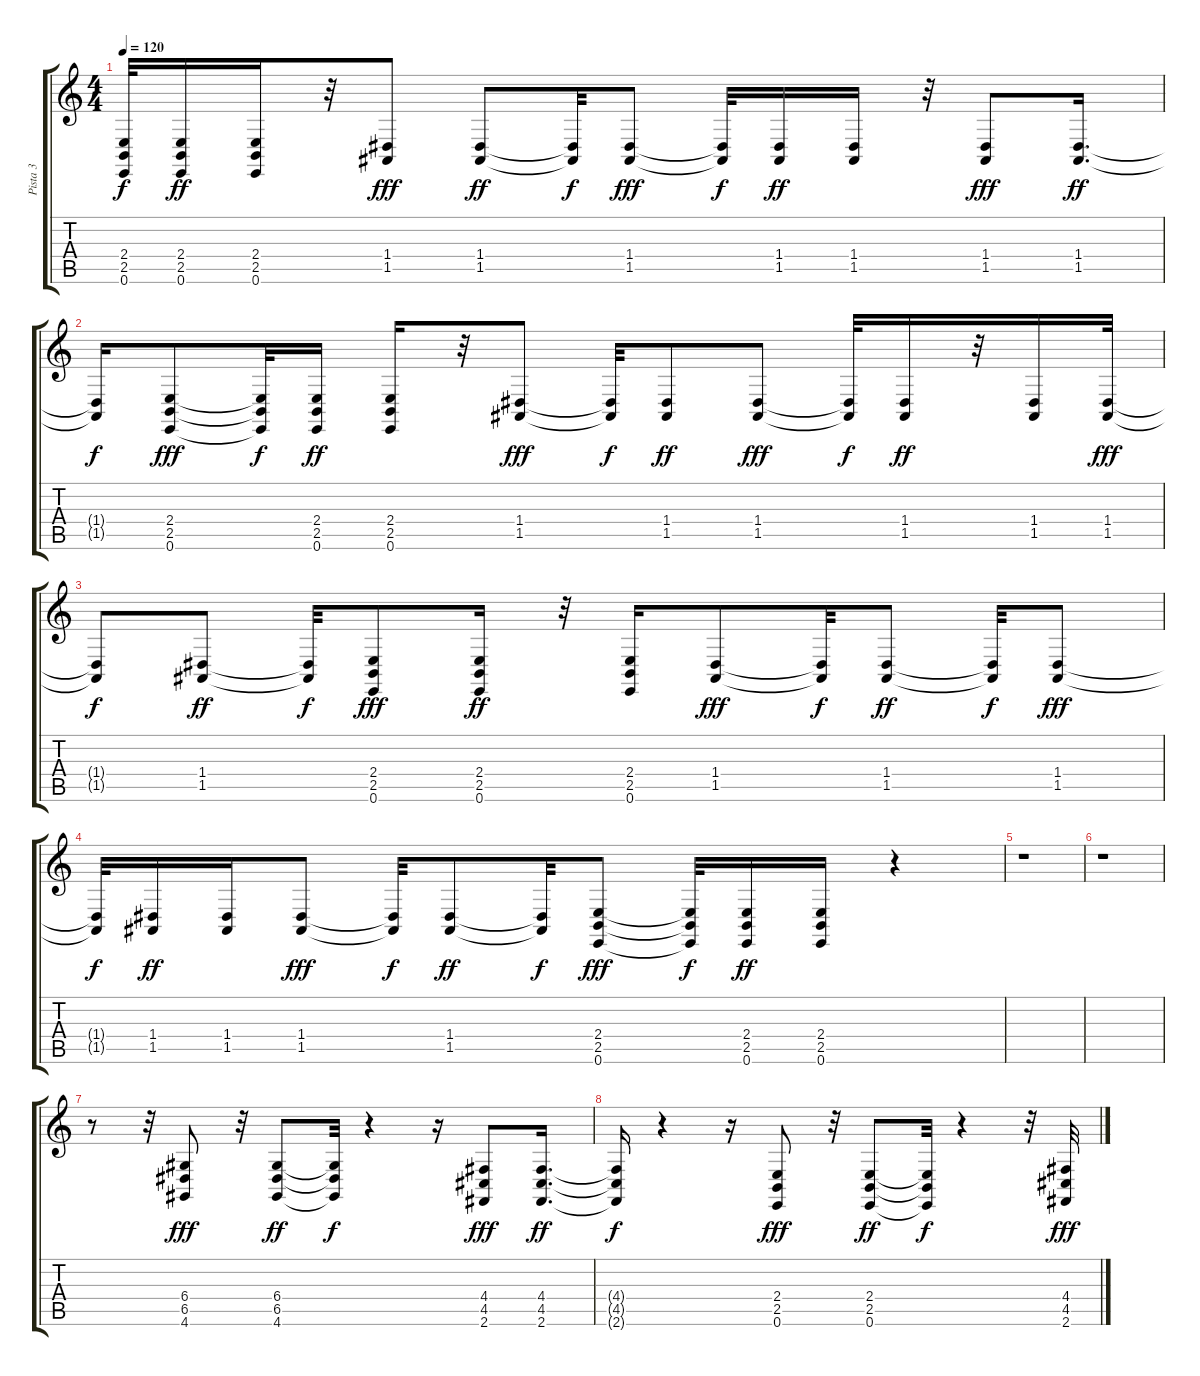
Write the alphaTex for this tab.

\track ("Pista 3" "Pista 3") {instrument tubularbells}
\staff {score tabs}
\tuning (E4 B3 G3 D3 A2 E2) {hide}
\ts (4 4)
\tempo 120
\clef g2
\ks c
(2.4{t} 2.5{t} 0.6{t}).32{dy f} (2.4 2.5 0.6).16{dy ff} (2.4 2.5 0.6).16 r.32 (1.4 1.5).8{dy fff} (1.4 1.5).8{dy ff} (1.4{t} 1.5{t}).32{dy f} (1.4 1.5).8{dy fff} (1.4{t} 1.5{t}).32{dy f} (1.4 1.5).16{dy ff} (1.4 1.5).16 r.32 (1.4 1.5).8{dy fff} (1.4 1.5).16{d dy ff} |
(1.4{t} 1.5{t}).16{dy f} (2.4 2.5 0.6).8{dy fff} (2.4{t} 2.5{t} 0.6{t}).32{dy f} (2.4 2.5 0.6).16{dy ff} (2.4 2.5 0.6).16 r.32 (1.4 1.5).8{dy fff} (1.4{t} 1.5{t}).32{dy f} (1.4 1.5).8{dy ff} (1.4 1.5).8{dy fff} (1.4{t} 1.5{t}).32{dy f} (1.4 1.5).16{dy ff} r.32 (1.4 1.5).16 (1.4 1.5).32{dy fff} |
(1.4{t} 1.5{t}).8{dy f} (1.4 1.5).8{dy ff} (1.4{t} 1.5{t}).32{dy f} (2.4 2.5 0.6).8{dy fff} (2.4 2.5 0.6).16{dy ff} r.32 (2.4 2.5 0.6).16 (1.4 1.5).8{dy fff} (1.4{t} 1.5{t}).32{dy f} (1.4 1.5).8{dy ff} (1.4{t} 1.5{t}).32{dy f} (1.4 1.5).8{dy fff} |
(1.4{t} 1.5{t}).32{dy f} (1.4 1.5).16{dy ff} (1.4 1.5).16 (1.4 1.5).8{dy fff} (1.4{t} 1.5{t}).32{dy f} (1.4 1.5).8{dy ff} (1.4{t} 1.5{t}).32{dy f} (2.4 2.5 0.6).8{dy fff} (2.4{t} 2.5{t} 0.6{t}).32{dy f} (2.4 2.5 0.6).16{dy ff} (2.4 2.5 0.6).16 r.4 |
r.1 |
r.1 |
r.8 r.32 (6.4 6.5 4.6).8{dy fff} r.32 (6.4 6.5 4.6).8{dy ff} (6.4{t} 6.5{t} 4.6{t}).32{dy f} r.4 r.16 (4.4 4.5 2.6).8{dy fff} (4.4 4.5 2.6).16{d dy ff} |
(4.4{t} 4.5{t} 2.6{t}).16{dy f} r.4 r.16 (2.4 2.5 0.6).8{dy fff} r.32 (2.4 2.5 0.6).8{dy ff} (2.4{t} 2.5{t} 0.6{t}).32{dy f} r.4 r.32 (4.4 4.5 2.6).32{dy fff}
